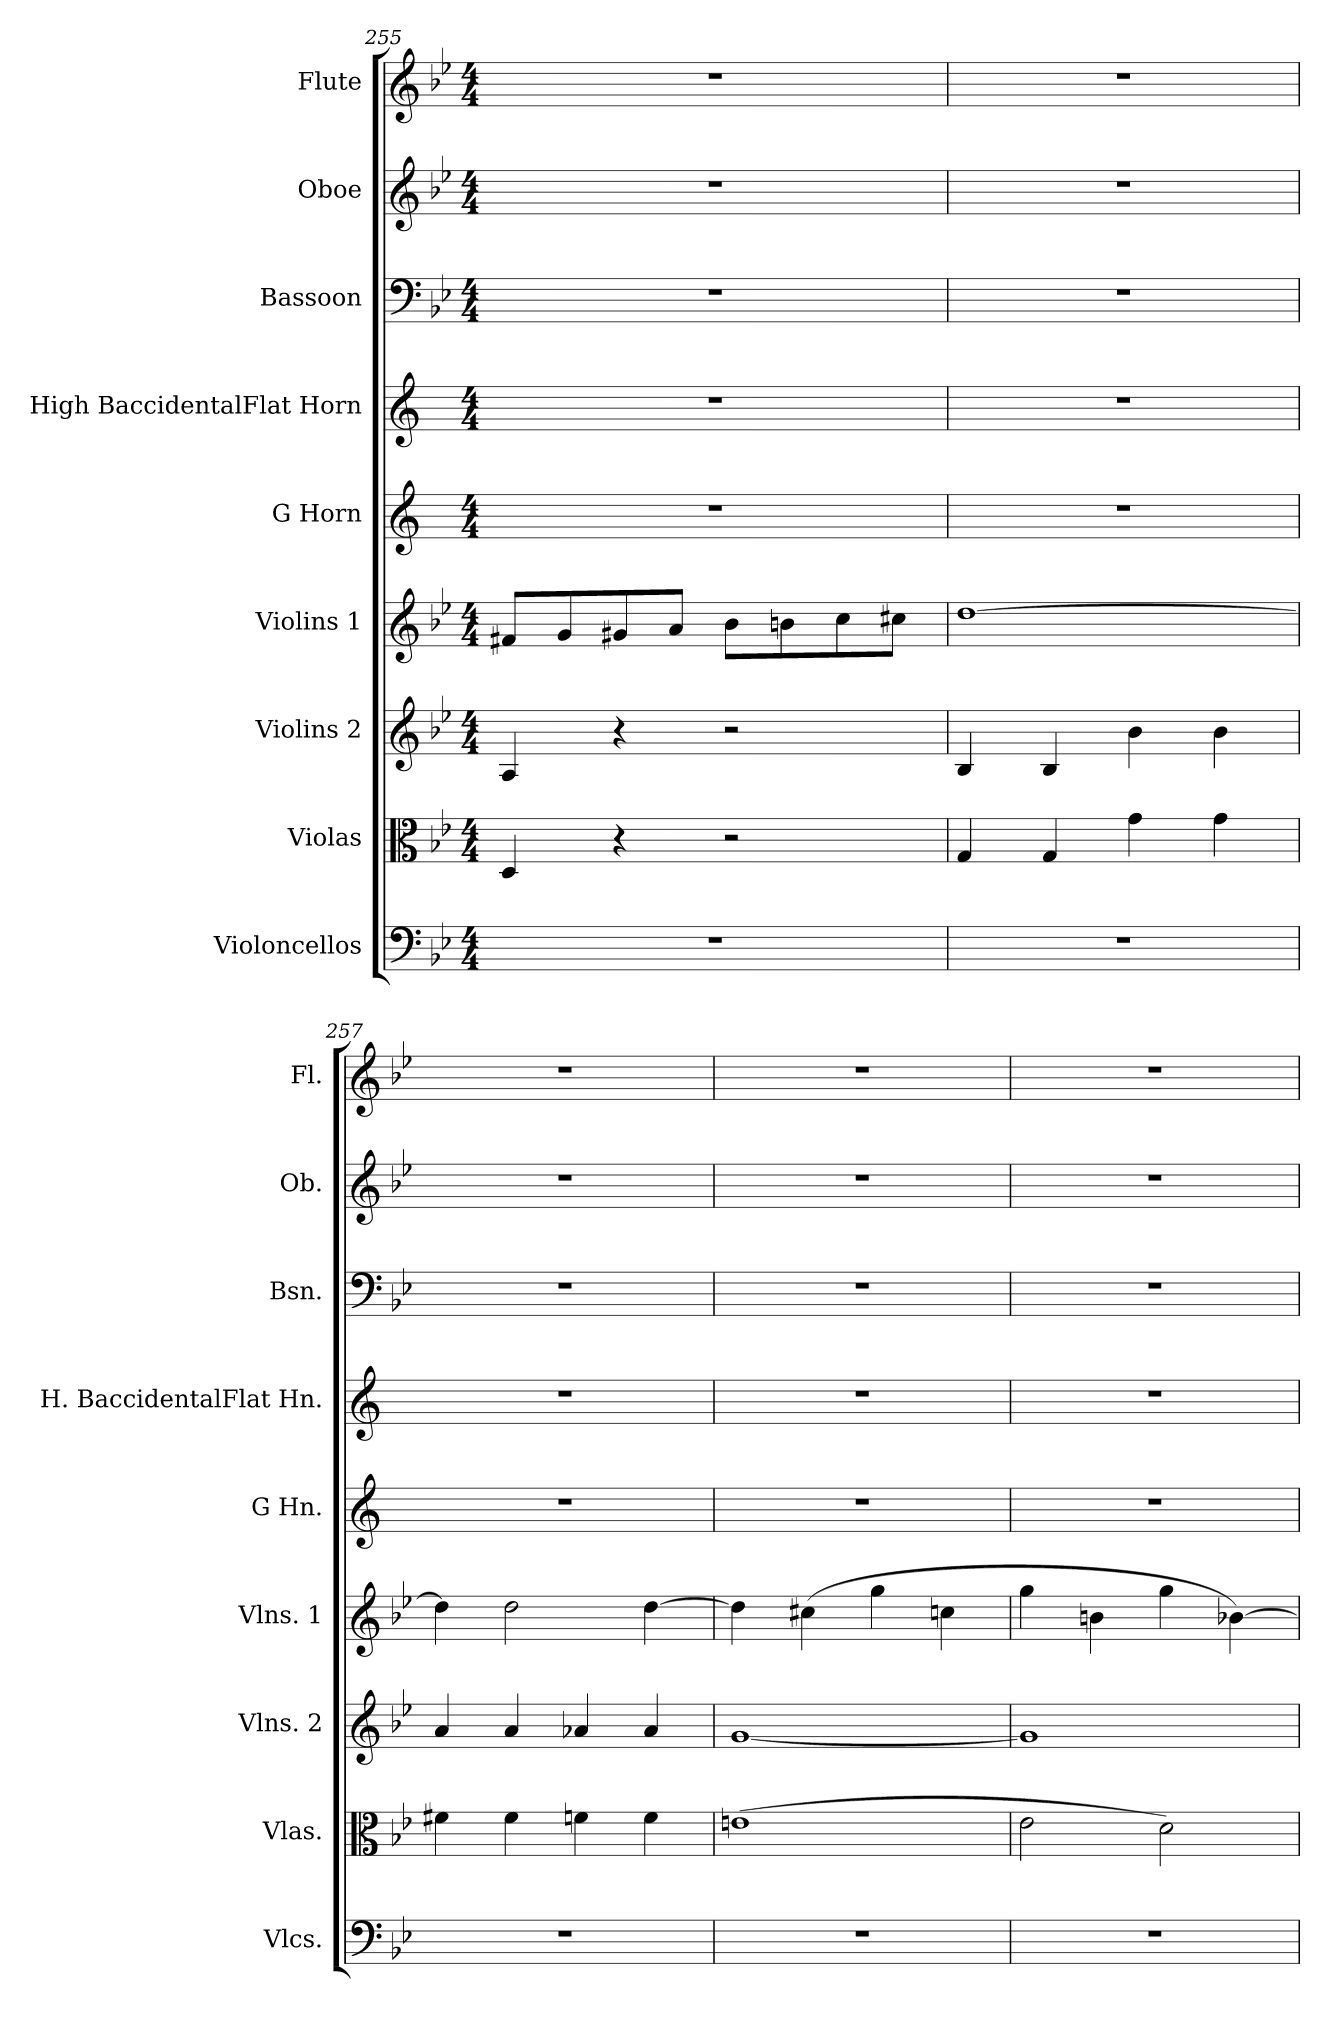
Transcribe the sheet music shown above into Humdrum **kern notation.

**kern	**kern	**kern	**kern	**kern	**kern	**kern	**kern	**kern
*part9	*part8	*part7	*part6	*part5	*part4	*part3	*part2	*part1
*staff9	*staff8	*staff7	*staff6	*staff5	*staff4	*staff3	*staff2	*staff1
*I"Violoncellos	*I"Violas	*I"Violins 2	*I"Violins 1	*I"G Horn	*I"High BaccidentalFlat Horn	*I"Bassoon	*I"Oboe	*I"Flute
*I'Vlcs.	*I'Vlas.	*I'Vlns. 2	*I'Vlns. 1	*I'G Hn.	*I'H. BaccidentalFlat Hn.	*I'Bsn.	*I'Ob.	*I'Fl.
!!LO:PB:g=z
*clefF4	*clefC3	*clefG2	*clefG2	*clefG2	*clefG2	*clefF4	*clefG2	*clefG2
*	*	*	*	*ITrd3c5	*ITrd1c2	*	*	*
*k[b-e-]	*k[b-e-]	*k[b-e-]	*k[b-e-]	*k[f#]	*k[b-e-]	*k[b-e-]	*k[b-e-]	*k[b-e-]
*M4/4	*M4/4	*M4/4	*M4/4	*M4/4	*M4/4	*M4/4	*M4/4	*M4/4
=255	=255	=255	=255	=255	=255	=255	=255	=255
1r	4D/	4A/	8f#X/L	1r	1r	1r	1r	1r
.	.	.	8g/	.	.	.	.	.
.	4r	4r	8g#X/	.	.	.	.	.
.	.	.	8a/J	.	.	.	.	.
.	2r	2r	8b-\L	.	.	.	.	.
.	.	.	8bn\	.	.	.	.	.
.	.	.	8cc\	.	.	.	.	.
.	.	.	8cc#X\J	.	.	.	.	.
=256	=256	=256	=256	=256	=256	=256	=256	=256
1r	4G/	4B-/	[1dd	1r	1r	1r	1r	1r
.	4G/	4B-/	.	.	.	.	.	.
.	4g\	4b-\	.	.	.	.	.	.
.	4g\	4b-\	.	.	.	.	.	.
=257	=257	=257	=257	=257	=257	=257	=257	=257
1r	4f#X\	4a/	4dd\]	1r	1r	1r	1r	1r
.	4f#\	4a/	2dd\	.	.	.	.	.
.	4fn\	4a-X/	.	.	.	.	.	.
.	4f\	4a-/	[4dd\	.	.	.	.	.
=258	=258	=258	=258	=258	=258	=258	=258	=258
1r	(1en	[1g	4dd\]	1r	1r	1r	1r	1r
.	.	.	(4cc#X\	.	.	.	.	.
.	.	.	4gg\	.	.	.	.	.
.	.	.	4ccn\	.	.	.	.	.
=259	=259	=259	=259	=259	=259	=259	=259	=259
1r	2e-\	1g]	4gg\	1r	1r	1r	1r	1r
.	.	.	4bn\	.	.	.	.	.
.	2d\)	.	4gg\	.	.	.	.	.
.	.	.	[4b-X\)	.	.	.	.	.
=	=	=	=	=	=	=	=	=
*-	*-	*-	*-	*-	*-	*-	*-	*-
